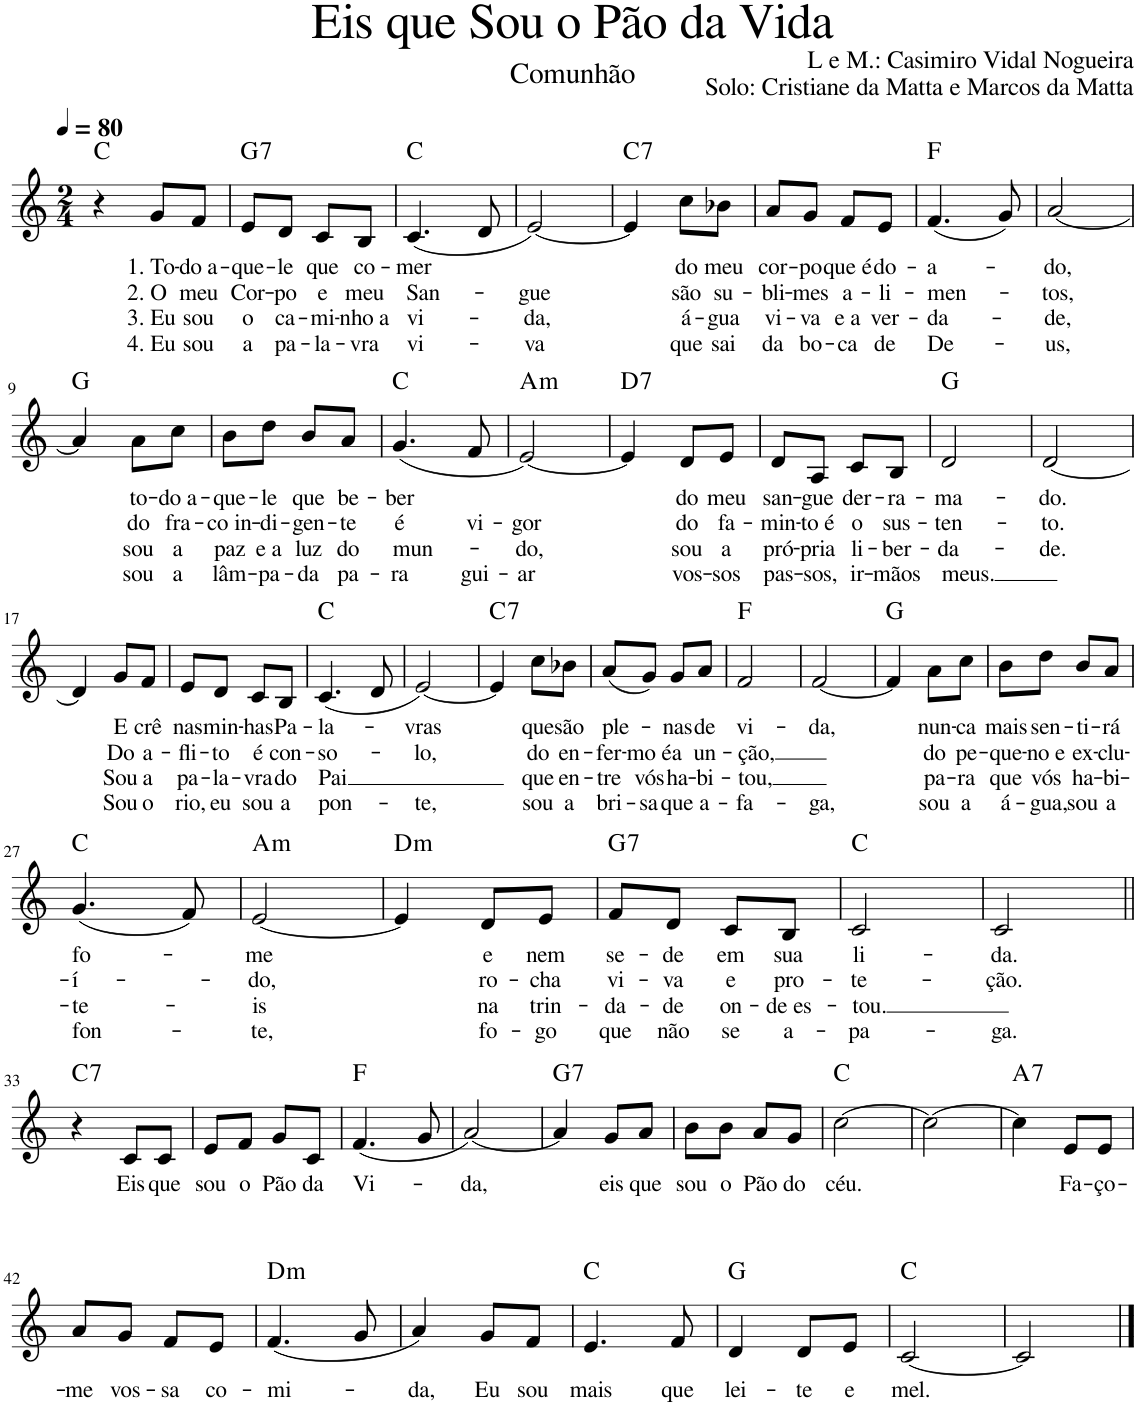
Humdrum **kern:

**kern	**text	**text	**text	**text	**harte
*part1	*part1	*part1	*part1	*part1	*part1
*staff1	*staff1	*staff1	*staff1	*staff1	*
*I"Voz	*	*	*	*	*
*I'Vo.	*	*	*	*	*
*clefG2	*	*	*	*	*
*k[]	*	*	*	*	*
*M2/4	*	*	*	*	*
*MM80	*	*	*	*	*
=1	=1	=1	=1	=1	=1
4r	.	.	.	.	C:maj
!	!LO:LY:b	!LO:LY:b	!LO:LY:b	!LO:LY:b	!
8g/L	1. To-	2. O	3. Eu	4. Eu	.
!	!LO:LY:b	!LO:LY:b	!LO:LY:b	!LO:LY:b	!
8f/J	-do a-	meu	sou	sou	.
=2	=2	=2	=2	=2	=2
!	!LO:LY:b	!LO:LY:b	!LO:LY:b	!LO:LY:b	!LO:H:kt=7
8e/L	-que-	Cor-	o	a	G:7
!	!LO:LY:b	!LO:LY:b	!LO:LY:b	!LO:LY:b	!
8d/J	-le	-po	ca-	pa-	.
!	!LO:LY:b	!LO:LY:b	!LO:LY:b	!LO:LY:b	!
8c/L	que	e	-mi-	-la-	.
!	!LO:LY:b	!LO:LY:b	!LO:LY:b	!LO:LY:b	!
8B/J	co-	meu	-nho a	-vra	.
=3	=3	=3	=3	=3	=3
!	!LO:LY:b	!LO:LY:b	!LO:LY:b	!LO:LY:b	!
(4.c/	-mer	San-	vi-	vi-	C:maj
8d/	.	.	.	.	.
=4	=4	=4	=4	=4	=4
!	!	!LO:LY:b	!LO:LY:b	!LO:LY:b	!
[2e/)	.	-gue	-da,	-va	.
=5	=5	=5	=5	=5	=5
!	!	!	!	!	!LO:H:kt=7
4e/]	.	.	.	.	C:7
!	!LO:LY:b	!LO:LY:b	!LO:LY:b	!LO:LY:b	!
8cc\L	do	são	á-	que	.
!	!LO:LY:b	!LO:LY:b	!LO:LY:b	!LO:LY:b	!
8b-X\J	meu	su-	gua	sai	.
=6	=6	=6	=6	=6	=6
!	!LO:LY:b	!LO:LY:b	!LO:LY:b	!LO:LY:b	!
8a/L	cor-	-bli-	vi-	da	.
!	!LO:LY:b	!LO:LY:b	!LO:LY:b	!LO:LY:b	!
8g/J	-po	-mes	-va	bo-	.
!	!LO:LY:b	!LO:LY:b	!LO:LY:b	!LO:LY:b	!
8f/L	que é	a-	e a	-ca	.
!	!LO:LY:b	!LO:LY:b	!LO:LY:b	!LO:LY:b	!
8e/J	do-	-li-	ver-	de	.
=7	=7	=7	=7	=7	=7
!	!LO:LY:b	!LO:LY:b	!LO:LY:b	!LO:LY:b	!
(4.f/	-a-	-men-	-da-	De-	F:maj
8g/)	.	.	.	.	.
=8	=8	=8	=8	=8	=8
!	!LO:LY:b	!LO:LY:b	!LO:LY:b	!LO:LY:b	!
[2a/	-do,	-tos,	-de,	-us,	.
!!LO:LB:g=z
=9	=9	=9	=9	=9	=9
4a/]	.	.	.	.	G:maj
!	!LO:LY:b	!LO:LY:b	!LO:LY:b	!LO:LY:b	!
8a\L	to-	do	sou	sou	.
!	!LO:LY:b	!LO:LY:b	!LO:LY:b	!LO:LY:b	!
8cc\J	-do a-	fra-	a	a	.
=10	=10	=10	=10	=10	=10
!	!LO:LY:b	!LO:LY:b	!LO:LY:b	!LO:LY:b	!
8b\L	que-	-co in-	paz	lâm-	.
!	!LO:LY:b	!LO:LY:b	!LO:LY:b	!LO:LY:b	!
8dd\J	-le	-di-	e a	-pa-	.
!	!LO:LY:b	!LO:LY:b	!LO:LY:b	!LO:LY:b	!
8b/L	que	-gen-	luz	-da	.
!	!LO:LY:b	!LO:LY:b	!LO:LY:b	!LO:LY:b	!
8a/J	be-	-te	do	pa-	.
=11	=11	=11	=11	=11	=11
!	!LO:LY:b	!LO:LY:b	!LO:LY:b	!LO:LY:b	!
(4.g/	-ber	é	mun-	-ra	C:maj
!	!	!LO:LY:b	!	!LO:LY:b	!
8f/	.	vi-	.	gui-	.
=12	=12	=12	=12	=12	=12
!	!	!LO:LY:b	!LO:LY:b	!LO:LY:b	!LO:H:kt=m
[2e/)	.	-gor	-do,	-ar	A:min
=13	=13	=13	=13	=13	=13
!	!	!	!	!	!LO:H:kt=7
4e/]	.	.	.	.	D:7
!	!LO:LY:b	!LO:LY:b	!LO:LY:b	!LO:LY:b	!
8d/L	do	do	sou	vos-	.
!	!LO:LY:b	!LO:LY:b	!LO:LY:b	!LO:LY:b	!
8e/J	meu	fa-	a	-sos	.
=14	=14	=14	=14	=14	=14
!	!LO:LY:b	!LO:LY:b	!LO:LY:b	!LO:LY:b	!
8d/L	san-	-min-	pró-	pas-	.
!	!LO:LY:b	!LO:LY:b	!LO:LY:b	!LO:LY:b	!
8A/J	-gue	-to é	-pria	-sos,	.
!	!LO:LY:b	!LO:LY:b	!LO:LY:b	!LO:LY:b	!
8c/L	der-	o	li-	ir-	.
!	!LO:LY:b	!LO:LY:b	!LO:LY:b	!LO:LY:b	!
8B/J	-ra-	sus-	-ber-	-mãos	.
=15	=15	=15	=15	=15	=15
!	!LO:LY:b	!LO:LY:b	!LO:LY:b	!LO:LY:b	!
2d/	-ma-	-ten-	-da-	-meus.	G:maj
=16	=16	=16	=16	=16	=16
!	!LO:LY:b	!LO:LY:b	!LO:LY:b	!	!
[2d/	-do.	-to.	-de.	.	.
!!LO:LB:g=z
=17	=17	=17	=17	=17	=17
4d/]	.	.	.	.	.
!	!LO:LY:b	!LO:LY:b	!LO:LY:b	!LO:LY:b	!
8g/L	E	Do	Sou	Sou	.
!	!LO:LY:b	!LO:LY:b	!LO:LY:b	!LO:LY:b	!
8f/J	crê	a-	a	o	.
=18	=18	=18	=18	=18	=18
!	!LO:LY:b	!LO:LY:b	!LO:LY:b	!LO:LY:b	!
8e/L	nas	-fli-	pa-	rio,	.
!	!LO:LY:b	!LO:LY:b	!LO:LY:b	!LO:LY:b	!
8d/J	min-	-to	-la-	eu	.
!	!LO:LY:b	!LO:LY:b	!LO:LY:b	!LO:LY:b	!
8c/L	-has	é	-vra	sou	.
!	!LO:LY:b	!LO:LY:b	!LO:LY:b	!LO:LY:b	!
8B/J	Pa-	con-	do	a	.
=19	=19	=19	=19	=19	=19
!	!LO:LY:b	!LO:LY:b	!LO:LY:b	!LO:LY:b	!
(4.c/	-la-	-so-	Pai	pon-	C:maj
8d/	.	.	.	.	.
=20	=20	=20	=20	=20	=20
!	!LO:LY:b	!LO:LY:b	!	!LO:LY:b	!
[2e/)	-vras	-lo,	.	-te,	.
=21	=21	=21	=21	=21	=21
!	!	!	!	!	!LO:H:kt=7
4e/]	.	.	.	.	C:7
!	!LO:LY:b	!LO:LY:b	!LO:LY:b	!LO:LY:b	!
8cc\L	que	do	que	sou	.
!	!LO:LY:b	!LO:LY:b	!LO:LY:b	!LO:LY:b	!
8b-X\J	são	en-	en-	a	.
=22	=22	=22	=22	=22	=22
!	!LO:LY:b	!LO:LY:b	!LO:LY:b	!LO:LY:b	!
(8a/L	ple-	-fer-	-tre	bri-	.
!	!	!LO:LY:b	!LO:LY:b	!LO:LY:b	!
8g/J)	.	-mo é	vós	-sa	.
!	!LO:LY:b	!LO:LY:b	!LO:LY:b	!LO:LY:b	!
8g/L	-nas	a	ha-	que	.
!	!LO:LY:b	!LO:LY:b	!LO:LY:b	!LO:LY:b	!
8a/J	de	un-	-bi-	a-	.
=23	=23	=23	=23	=23	=23
!	!LO:LY:b	!LO:LY:b	!LO:LY:b	!LO:LY:b	!
2f/	vi-	-ção,	-tou,	-fa-	F:maj
=24	=24	=24	=24	=24	=24
!	!LO:LY:b	!	!	!LO:LY:b	!
[2f/	-da,	.	.	-ga,	.
=25	=25	=25	=25	=25	=25
4f/]	.	.	.	.	G:maj
!	!LO:LY:b	!LO:LY:b	!LO:LY:b	!LO:LY:b	!
8a\L	nun-	do	pa-	sou	.
!	!LO:LY:b	!LO:LY:b	!LO:LY:b	!LO:LY:b	!
8cc\J	-ca	pe-	-ra	a	.
=26	=26	=26	=26	=26	=26
!	!LO:LY:b	!LO:LY:b	!LO:LY:b	!LO:LY:b	!
8b\L	mais	-que-	que	á-	.
!	!LO:LY:b	!LO:LY:b	!LO:LY:b	!LO:LY:b	!
8dd\J	sen-	-no e	vós	-gua,	.
!	!LO:LY:b	!LO:LY:b	!LO:LY:b	!LO:LY:b	!
8b/L	-ti-	ex-	ha-	sou	.
!	!LO:LY:b	!LO:LY:b	!LO:LY:b	!LO:LY:b	!
8a/J	-rá	-clu-	-bi-	a	.
!!LO:LB:g=z
=27	=27	=27	=27	=27	=27
!	!LO:LY:b	!LO:LY:b	!LO:LY:b	!LO:LY:b	!
(4.g/	fo-	-í-	-te-	fon-	C:maj
8f/)	.	.	.	.	.
=28	=28	=28	=28	=28	=28
!	!LO:LY:b	!LO:LY:b	!LO:LY:b	!LO:LY:b	!LO:H:kt=m
[2e/	-me	-do,	-is	-te,	A:min
=29	=29	=29	=29	=29	=29
!	!	!	!	!	!LO:H:kt=m
4e/]	.	.	.	.	D:min
!	!LO:LY:b	!LO:LY:b	!LO:LY:b	!LO:LY:b	!
8d/L	e	ro-	na	fo-	.
!	!LO:LY:b	!LO:LY:b	!LO:LY:b	!LO:LY:b	!
8e/J	nem	-cha	trin-	-go	.
=30	=30	=30	=30	=30	=30
!	!LO:LY:b	!LO:LY:b	!LO:LY:b	!LO:LY:b	!LO:H:kt=7
8f/L	se-	vi-	-da-	que	G:7
!	!LO:LY:b	!LO:LY:b	!LO:LY:b	!LO:LY:b	!
8d/J	-de	-va	-de	não	.
!	!LO:LY:b	!LO:LY:b	!LO:LY:b	!LO:LY:b	!
8c/L	em	e	on-	se	.
!	!LO:LY:b	!LO:LY:b	!LO:LY:b	!LO:LY:b	!
8B/J	sua	pro-	-de es-	a-	.
=31	=31	=31	=31	=31	=31
!	!LO:LY:b	!LO:LY:b	!LO:LY:b	!LO:LY:b	!
2c/	li-	-te-	-tou.	-pa-	C:maj
=32	=32	=32	=32	=32	=32
!	!LO:LY:b	!LO:LY:b	!	!LO:LY:b	!
2c/	-da.	-ção.	.	-ga.	.
!!LO:LB:g=z
=33||	=33||	=33||	=33||	=33||	=33||
!	!	!	!	!	!LO:H:kt=7
4r	.	.	.	.	C:7
!	!LO:LY:b	!	!	!	!
8c/L	Eis	.	.	.	.
!	!LO:LY:b	!	!	!	!
8c/J	que	.	.	.	.
=34	=34	=34	=34	=34	=34
!	!LO:LY:b	!	!	!	!
8e/L	sou	.	.	.	.
!	!LO:LY:b	!	!	!	!
8f/J	o	.	.	.	.
!	!LO:LY:b	!	!	!	!
8g/L	Pão	.	.	.	.
!	!LO:LY:b	!	!	!	!
8c/J	da	.	.	.	.
=35	=35	=35	=35	=35	=35
!	!LO:LY:b	!	!	!	!
(4.f/	Vi-	.	.	.	F:maj
8g/	.	.	.	.	.
=36	=36	=36	=36	=36	=36
!	!LO:LY:b	!	!	!	!
[2a/)	-da,	.	.	.	.
=37	=37	=37	=37	=37	=37
!	!	!	!	!	!LO:H:kt=7
4a/]	.	.	.	.	G:7
!	!LO:LY:b	!	!	!	!
8g/L	eis	.	.	.	.
!	!LO:LY:b	!	!	!	!
8a/J	que	.	.	.	.
=38	=38	=38	=38	=38	=38
!	!LO:LY:b	!	!	!	!
8b\L	sou	.	.	.	.
!	!LO:LY:b	!	!	!	!
8b\J	o	.	.	.	.
!	!LO:LY:b	!	!	!	!
8a/L	Pão	.	.	.	.
!	!LO:LY:b	!	!	!	!
8g/J	do	.	.	.	.
=39	=39	=39	=39	=39	=39
!	!LO:LY:b	!	!	!	!
[2cc\	céu.	.	.	.	C:maj
=40	=40	=40	=40	=40	=40
2cc\_	.	.	.	.	.
=41	=41	=41	=41	=41	=41
!	!	!	!	!	!LO:H:kt=7
4cc\]	.	.	.	.	A:7
!	!LO:LY:b	!	!	!	!
8e/L	Fa-	.	.	.	.
!	!LO:LY:b	!	!	!	!
8e/J	-ço-	.	.	.	.
!!LO:LB:g=z
=42	=42	=42	=42	=42	=42
!	!LO:LY:b	!	!	!	!
8a/L	-me	.	.	.	.
!	!LO:LY:b	!	!	!	!
8g/J	vos-	.	.	.	.
!	!LO:LY:b	!	!	!	!
8f/L	-sa	.	.	.	.
!	!LO:LY:b	!	!	!	!
8e/J	co-	.	.	.	.
=43	=43	=43	=43	=43	=43
!	!LO:LY:b	!	!	!	!LO:H:kt=m
(4.f/	-mi-	.	.	.	D:min
8g/	.	.	.	.	.
=44	=44	=44	=44	=44	=44
!	!LO:LY:b	!	!	!	!
4a/)	da,	.	.	.	.
!	!LO:LY:b	!	!	!	!
8g/L	Eu	.	.	.	.
!	!LO:LY:b	!	!	!	!
8f/J	sou	.	.	.	.
=45	=45	=45	=45	=45	=45
!	!LO:LY:b	!	!	!	!
4.e/	mais	.	.	.	C:maj
!	!LO:LY:b	!	!	!	!
8f/	que	.	.	.	.
=46	=46	=46	=46	=46	=46
!	!LO:LY:b	!	!	!	!
4d/	lei-	.	.	.	G:maj
!	!LO:LY:b	!	!	!	!
8d/L	-te	.	.	.	.
!	!LO:LY:b	!	!	!	!
8e/J	e	.	.	.	.
=47	=47	=47	=47	=47	=47
!	!LO:LY:b	!	!	!	!
[2c/	mel.	.	.	.	C:maj
=48	=48	=48	=48	=48	=48
2c/]	.	.	.	.	.
==	==	==	==	==	==
*-	*-	*-	*-	*-	*-
